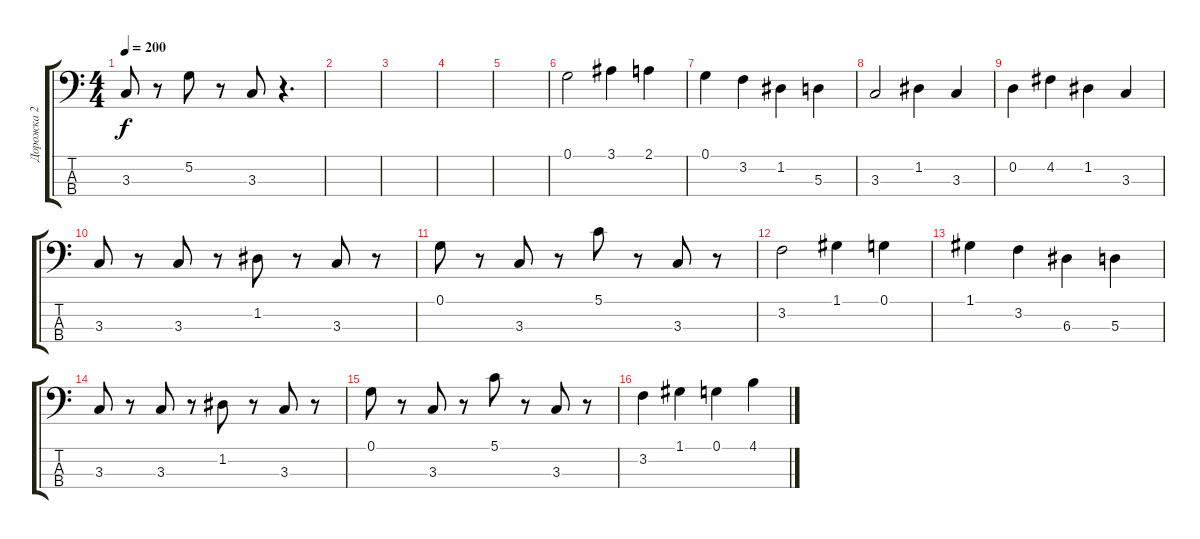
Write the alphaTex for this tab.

\track ("Дорожка 2" "Дорожка 2") {instrument electricbassfinger}
\staff {score tabs}
\tuning (G2 D2 A1 E1) {hide}
\ts (4 4)
\tempo 200
\clef f4
\ks c
3.3.8{dy f} r.8 5.2.8 r.8 3.3.8 r.4{d} |
|
|
|
|
0.1.2 3.1.4 2.1.4 |
0.1.4 3.2.4 1.2.4 5.3.4 |
3.3.2 1.2.4 3.3.4 |
0.2.4 4.2.4 1.2.4 3.3.4 |
3.3.8 r.8 3.3.8 r.8 1.2.8 r.8 3.3.8 r.8 |
0.1.8 r.8 3.3.8 r.8 5.1.8 r.8 3.3.8 r.8 |
3.2.2 1.1.4 0.1.4 |
1.1.4 3.2.4 6.3.4 5.3.4 |
3.3.8 r.8 3.3.8 r.8 1.2.8 r.8 3.3.8 r.8 |
0.1.8 r.8 3.3.8 r.8 5.1.8 r.8 3.3.8 r.8 |
3.2.4 1.1.4 0.1.4 4.1.4
